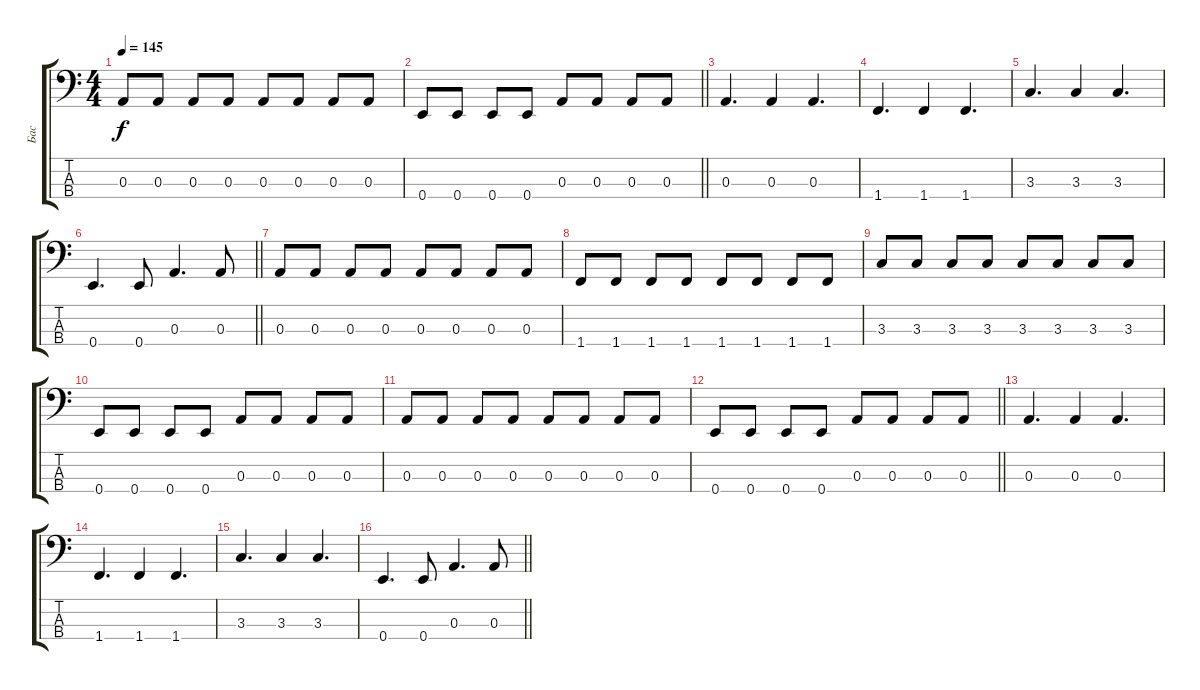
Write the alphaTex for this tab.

\track ("Бас" "Бас") {instrument electricbassfinger}
\staff {score tabs}
\tuning (G2 D2 A1 E1) {hide}
\ts (4 4)
\tempo 145
\clef f4
\ks c
0.3.8{dy f} 0.3.8 0.3.8 0.3.8 0.3.8 0.3.8 0.3.8 0.3.8 |
\barLineRight lightlight
0.4.8 0.4.8 0.4.8 0.4.8 0.3.8 0.3.8 0.3.8 0.3.8 |
0.3.4{d} 0.3.4 0.3.4{d} |
1.4.4{d} 1.4.4 1.4.4{d} |
3.3.4{d} 3.3.4 3.3.4{d} |
\barLineRight lightlight
0.4.4{d} 0.4.8 0.3.4{d} 0.3.8 |
0.3.8 0.3.8 0.3.8 0.3.8 0.3.8 0.3.8 0.3.8 0.3.8 |
1.4.8 1.4.8 1.4.8 1.4.8 1.4.8 1.4.8 1.4.8 1.4.8 |
3.3.8 3.3.8 3.3.8 3.3.8 3.3.8 3.3.8 3.3.8 3.3.8 |
0.4.8 0.4.8 0.4.8 0.4.8 0.3.8 0.3.8 0.3.8 0.3.8 |
0.3.8 0.3.8 0.3.8 0.3.8 0.3.8 0.3.8 0.3.8 0.3.8 |
\barLineRight lightlight
0.4.8 0.4.8 0.4.8 0.4.8 0.3.8 0.3.8 0.3.8 0.3.8 |
0.3.4{d} 0.3.4 0.3.4{d} |
1.4.4{d} 1.4.4 1.4.4{d} |
3.3.4{d} 3.3.4 3.3.4{d} |
\barLineRight lightlight
0.4.4{d} 0.4.8 0.3.4{d} 0.3.8
